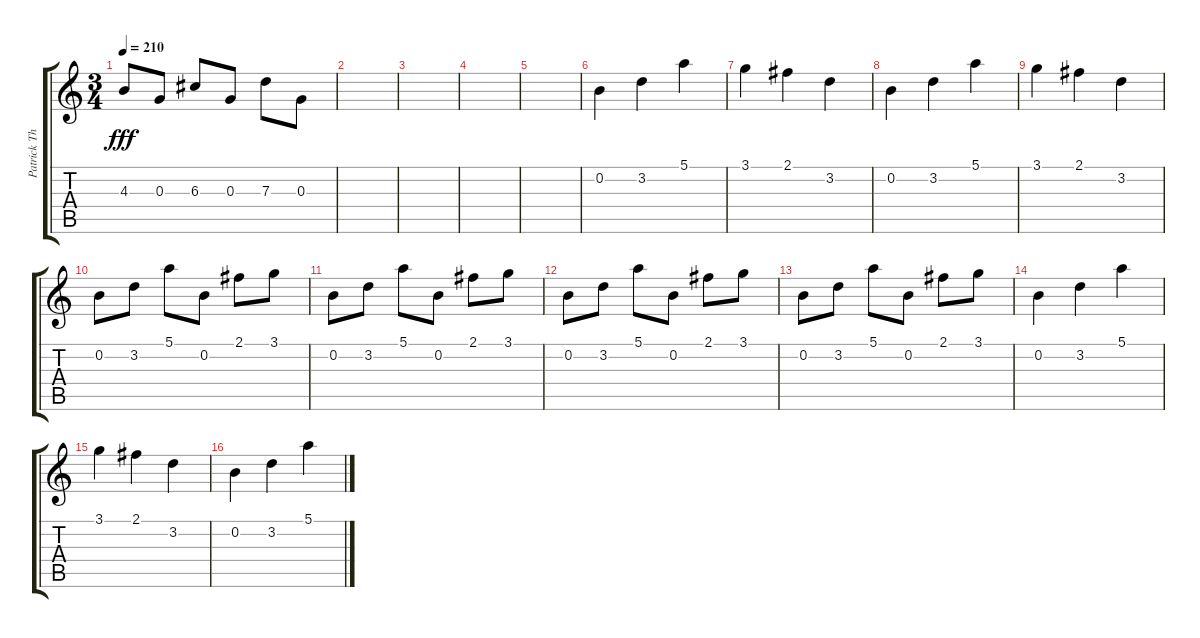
\track ("Patrick Thompson - Lead Guitar" "Patrick Th") {instrument distortionguitar}
\staff {score tabs}
\tuning (E4 B3 G3 D3 A2 D2) {hide}
\ts (3 4)
\tempo 210
\clef g2
\ks c
4.3.8{dy fff} 0.3.8 6.3.8 0.3.8 7.3.8 0.3.8 |
|
|
|
|
0.2.4{volume 9} 3.2.4 5.1.4 |
3.1.4 2.1.4 3.2.4 |
0.2.4 3.2.4 5.1.4 |
3.1.4 2.1.4 3.2.4 |
0.2.8 3.2.8 5.1.8 0.2.8 2.1.8 3.1.8 |
0.2.8 3.2.8 5.1.8 0.2.8 2.1.8 3.1.8 |
0.2.8 3.2.8 5.1.8 0.2.8 2.1.8 3.1.8 |
0.2.8 3.2.8 5.1.8 0.2.8 2.1.8 3.1.8 |
0.2.4 3.2.4 5.1.4 |
3.1.4 2.1.4 3.2.4 |
0.2.4 3.2.4 5.1.4
